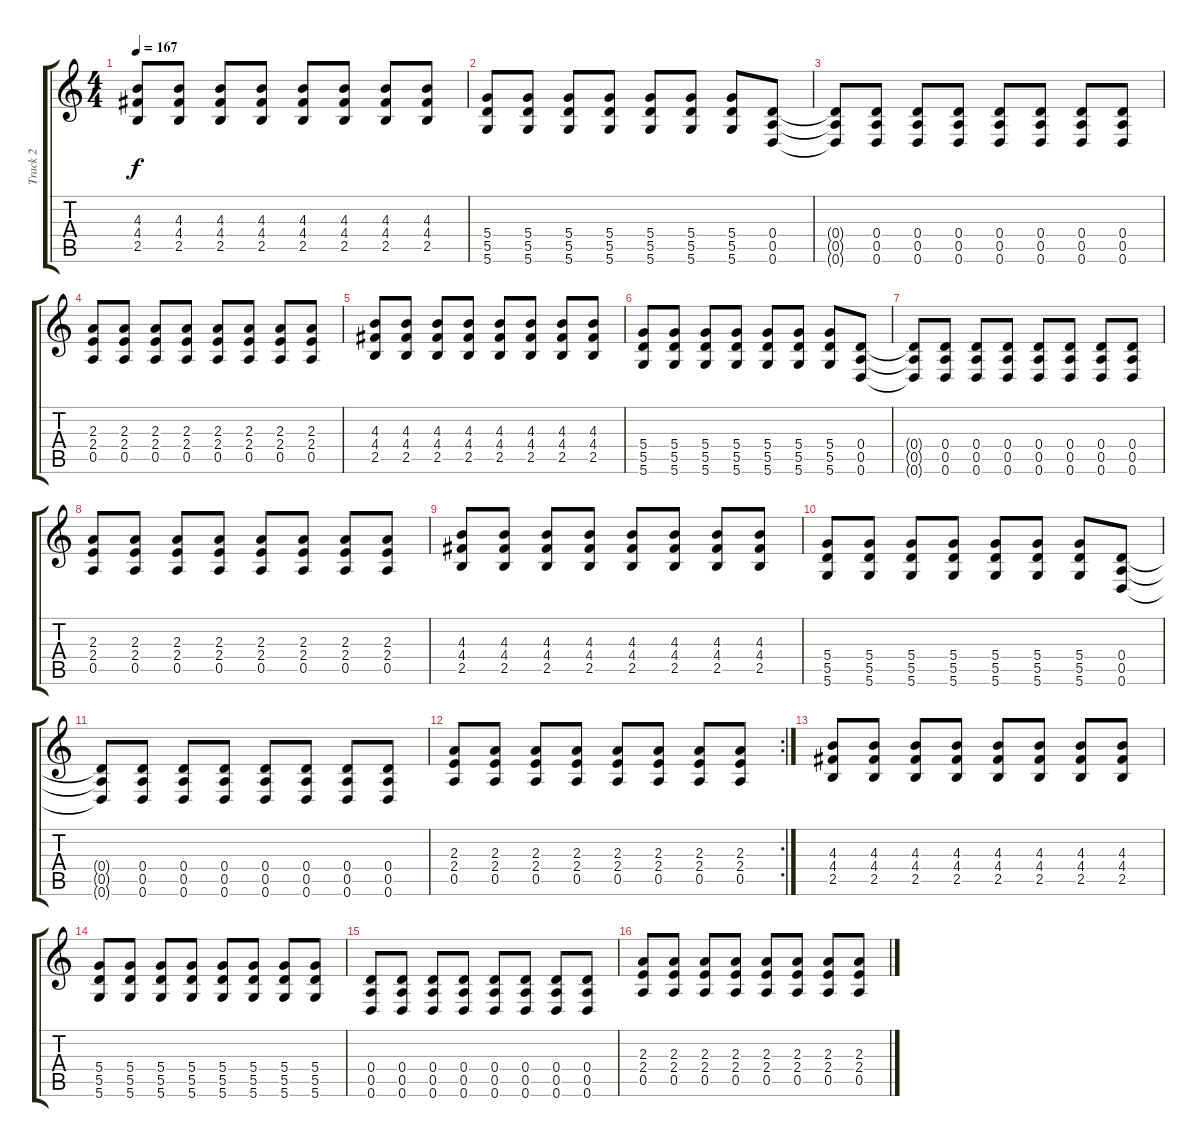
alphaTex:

\track ("Track 2" "Track 2") {instrument distortionguitar}
\staff {score tabs}
\tuning (E4 B3 G3 D3 A2 D2) {hide}
\ts (4 4)
\tempo 167
\clef g2
\ks c
(4.3 4.4 2.5).8{dy f} (4.3 4.4 2.5).8 (4.3 4.4 2.5).8 (4.3 4.4 2.5).8 (4.3 4.4 2.5).8 (4.3 4.4 2.5).8 (4.3 4.4 2.5).8 (4.3 4.4 2.5).8 |
(5.4 5.5 5.6).8 (5.4 5.5 5.6).8 (5.4 5.5 5.6).8 (5.4 5.5 5.6).8 (5.4 5.5 5.6).8 (5.4 5.5 5.6).8 (5.4 5.5 5.6).8 (0.4 0.5 0.6).8 |
(0.4{t} 0.5{t} 0.6{t}).8 (0.4 0.5 0.6).8 (0.4 0.5 0.6).8 (0.4 0.5 0.6).8 (0.4 0.5 0.6).8 (0.4 0.5 0.6).8 (0.4 0.5 0.6).8 (0.4 0.5 0.6).8 |
(2.3 2.4 0.5).8 (2.3 2.4 0.5).8 (2.3 2.4 0.5).8 (2.3 2.4 0.5).8 (2.3 2.4 0.5).8 (2.3 2.4 0.5).8 (2.3 2.4 0.5).8 (2.3 2.4 0.5).8 |
(4.3 4.4 2.5).8 (4.3 4.4 2.5).8 (4.3 4.4 2.5).8 (4.3 4.4 2.5).8 (4.3 4.4 2.5).8 (4.3 4.4 2.5).8 (4.3 4.4 2.5).8 (4.3 4.4 2.5).8 |
(5.4 5.5 5.6).8 (5.4 5.5 5.6).8 (5.4 5.5 5.6).8 (5.4 5.5 5.6).8 (5.4 5.5 5.6).8 (5.4 5.5 5.6).8 (5.4 5.5 5.6).8 (0.4 0.5 0.6).8 |
(0.4{t} 0.5{t} 0.6{t}).8 (0.4 0.5 0.6).8 (0.4 0.5 0.6).8 (0.4 0.5 0.6).8 (0.4 0.5 0.6).8 (0.4 0.5 0.6).8 (0.4 0.5 0.6).8 (0.4 0.5 0.6).8 |
(2.3 2.4 0.5).8 (2.3 2.4 0.5).8 (2.3 2.4 0.5).8 (2.3 2.4 0.5).8 (2.3 2.4 0.5).8 (2.3 2.4 0.5).8 (2.3 2.4 0.5).8 (2.3 2.4 0.5).8 |
(4.3 4.4 2.5).8 (4.3 4.4 2.5).8 (4.3 4.4 2.5).8 (4.3 4.4 2.5).8 (4.3 4.4 2.5).8 (4.3 4.4 2.5).8 (4.3 4.4 2.5).8 (4.3 4.4 2.5).8 |
(5.4 5.5 5.6).8 (5.4 5.5 5.6).8 (5.4 5.5 5.6).8 (5.4 5.5 5.6).8 (5.4 5.5 5.6).8 (5.4 5.5 5.6).8 (5.4 5.5 5.6).8 (0.4 0.5 0.6).8 |
(0.4{t} 0.5{t} 0.6{t}).8 (0.4 0.5 0.6).8 (0.4 0.5 0.6).8 (0.4 0.5 0.6).8 (0.4 0.5 0.6).8 (0.4 0.5 0.6).8 (0.4 0.5 0.6).8 (0.4 0.5 0.6).8 |
\rc 2
(2.3 2.4 0.5).8 (2.3 2.4 0.5).8 (2.3 2.4 0.5).8 (2.3 2.4 0.5).8 (2.3 2.4 0.5).8 (2.3 2.4 0.5).8 (2.3 2.4 0.5).8 (2.3 2.4 0.5).8 |
(4.3 4.4 2.5).8 (4.3 4.4 2.5).8 (4.3 4.4 2.5).8 (4.3 4.4 2.5).8 (4.3 4.4 2.5).8 (4.3 4.4 2.5).8 (4.3 4.4 2.5).8 (4.3 4.4 2.5).8 |
(5.4 5.5 5.6).8 (5.4 5.5 5.6).8 (5.4 5.5 5.6).8 (5.4 5.5 5.6).8 (5.4 5.5 5.6).8 (5.4 5.5 5.6).8 (5.4 5.5 5.6).8 (5.4 5.5 5.6).8 |
(0.4 0.5 0.6).8 (0.4 0.5 0.6).8 (0.4 0.5 0.6).8 (0.4 0.5 0.6).8 (0.4 0.5 0.6).8 (0.4 0.5 0.6).8 (0.4 0.5 0.6).8 (0.4 0.5 0.6).8 |
(2.3 2.4 0.5).8 (2.3 2.4 0.5).8 (2.3 2.4 0.5).8 (2.3 2.4 0.5).8 (2.3 2.4 0.5).8 (2.3 2.4 0.5).8 (2.3 2.4 0.5).8 (2.3 2.4 0.5).8
